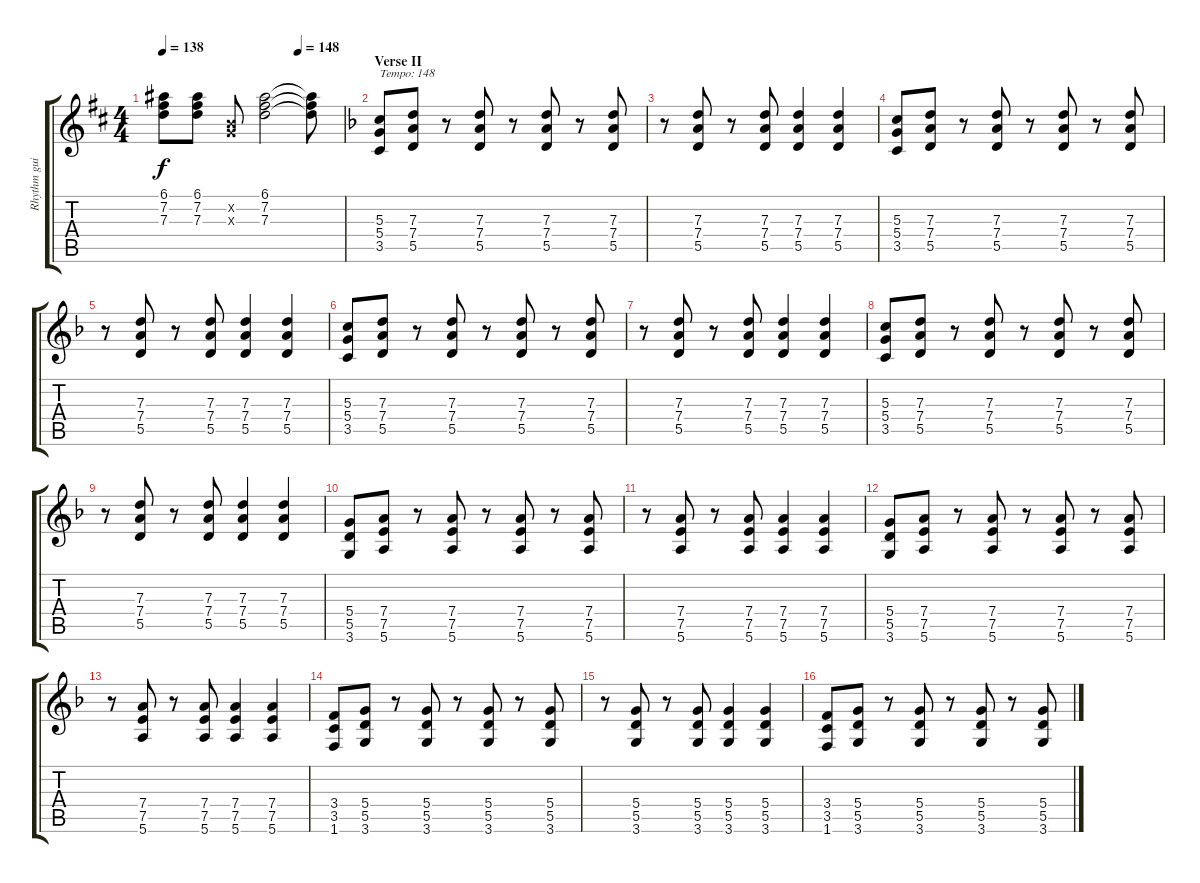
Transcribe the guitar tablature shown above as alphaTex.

\track ("Rhythm guitar" "Rhythm gui") {instrument distortionguitar}
\staff {score tabs}
\tuning (E4 B3 G3 D3 A2 E2) {hide}
\ts (4 4)
\tempo 138
\tempo (148 0.75)
\clef g2
\ks d
(6.1{t} 7.2{t} 7.3{t}).8{dy f volume 8 instrument electricguitarjazz} (6.1 7.2 7.3).8 (0.2{x} 0.3{x}).8 (6.1 7.2 7.3).2 (6.1{t} 7.2{t} 7.3{t}).8 |
\section ("" "Verse II")
\ks dminor
(5.3 5.4 3.5).8{txt "Tempo: 148" volume 12 instrument distortionguitar} (7.3 7.4 5.5).8 r.8 (7.3 7.4 5.5).8 r.8 (7.3 7.4 5.5).8 r.8 (7.3 7.4 5.5).8 |
r.8 (7.3 7.4 5.5).8 r.8 (7.3 7.4 5.5).8 (7.3 7.4 5.5).4 (7.3 7.4 5.5).4 |
(5.3 5.4 3.5).8{volume 12 instrument distortionguitar} (7.3 7.4 5.5).8 r.8 (7.3 7.4 5.5).8 r.8 (7.3 7.4 5.5).8 r.8 (7.3 7.4 5.5).8 |
r.8 (7.3 7.4 5.5).8 r.8 (7.3 7.4 5.5).8 (7.3 7.4 5.5).4 (7.3 7.4 5.5).4 |
(5.3 5.4 3.5).8{volume 12 instrument distortionguitar} (7.3 7.4 5.5).8 r.8 (7.3 7.4 5.5).8 r.8 (7.3 7.4 5.5).8 r.8 (7.3 7.4 5.5).8 |
r.8 (7.3 7.4 5.5).8 r.8 (7.3 7.4 5.5).8 (7.3 7.4 5.5).4 (7.3 7.4 5.5).4 |
(5.3 5.4 3.5).8{volume 12 instrument distortionguitar} (7.3 7.4 5.5).8 r.8 (7.3 7.4 5.5).8 r.8 (7.3 7.4 5.5).8 r.8 (7.3 7.4 5.5).8 |
r.8 (7.3 7.4 5.5).8 r.8 (7.3 7.4 5.5).8 (7.3 7.4 5.5).4 (7.3 7.4 5.5).4 |
(5.4 5.5 3.6).8{volume 12 instrument distortionguitar} (7.4 7.5 5.6).8 r.8 (7.4 7.5 5.6).8 r.8 (7.4 7.5 5.6).8 r.8 (7.4 7.5 5.6).8 |
r.8 (7.4 7.5 5.6).8 r.8 (7.4 7.5 5.6).8 (7.4 7.5 5.6).4 (7.4 7.5 5.6).4 |
(5.4 5.5 3.6).8{volume 12 instrument distortionguitar} (7.4 7.5 5.6).8 r.8 (7.4 7.5 5.6).8 r.8 (7.4 7.5 5.6).8 r.8 (7.4 7.5 5.6).8 |
r.8 (7.4 7.5 5.6).8 r.8 (7.4 7.5 5.6).8 (7.4 7.5 5.6).4 (7.4 7.5 5.6).4 |
(3.4 3.5 1.6).8{volume 12 instrument distortionguitar} (5.4 5.5 3.6).8 r.8 (5.4 5.5 3.6).8 r.8 (5.4 5.5 3.6).8 r.8 (5.4 5.5 3.6).8 |
r.8 (5.4 5.5 3.6).8 r.8 (5.4 5.5 3.6).8 (5.4 5.5 3.6).4 (5.4 5.5 3.6).4 |
(3.4 3.5 1.6).8{volume 12 instrument distortionguitar} (5.4 5.5 3.6).8 r.8 (5.4 5.5 3.6).8 r.8 (5.4 5.5 3.6).8 r.8 (5.4 5.5 3.6).8
